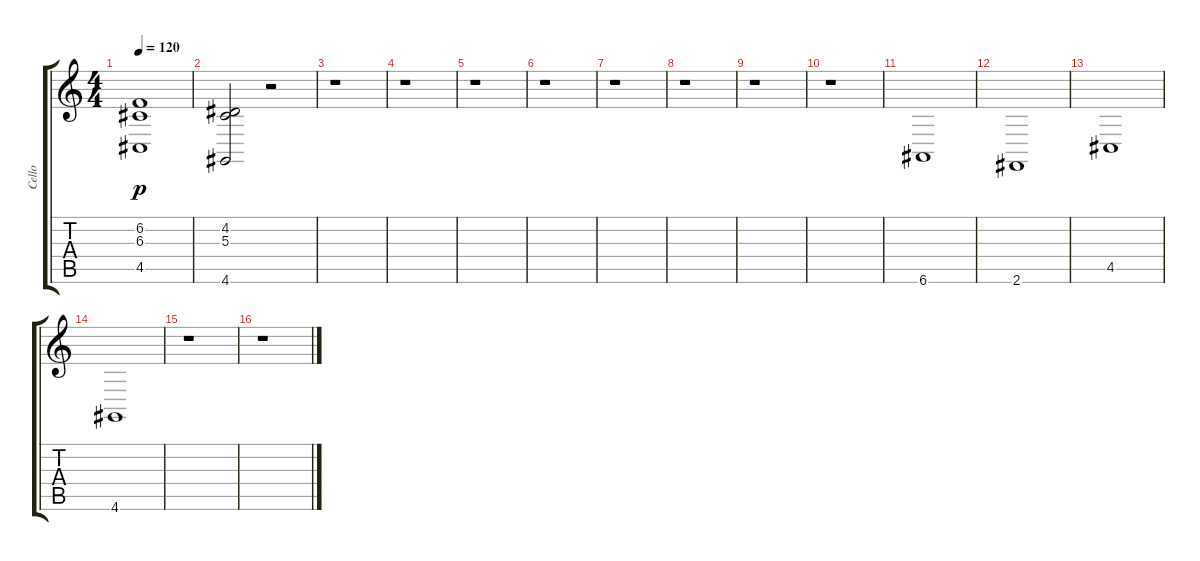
\track ("Cello" "Cello") {instrument cello}
\staff {score tabs}
\tuning (E4 B3 G3 D3 A2 E2) {hide}
\ts (4 4)
\tempo 120
\clef g2
\ks c
(6.2 6.3 4.5).1{dy p} |
(4.2 5.3 4.6).2 r.2 |
r.1 |
r.1 |
r.1 |
r.1 |
r.1 |
r.1 |
r.1 |
r.1 |
6.6.1 |
2.6.1 |
4.5.1 |
4.6.1 |
r.1 |
r.1
